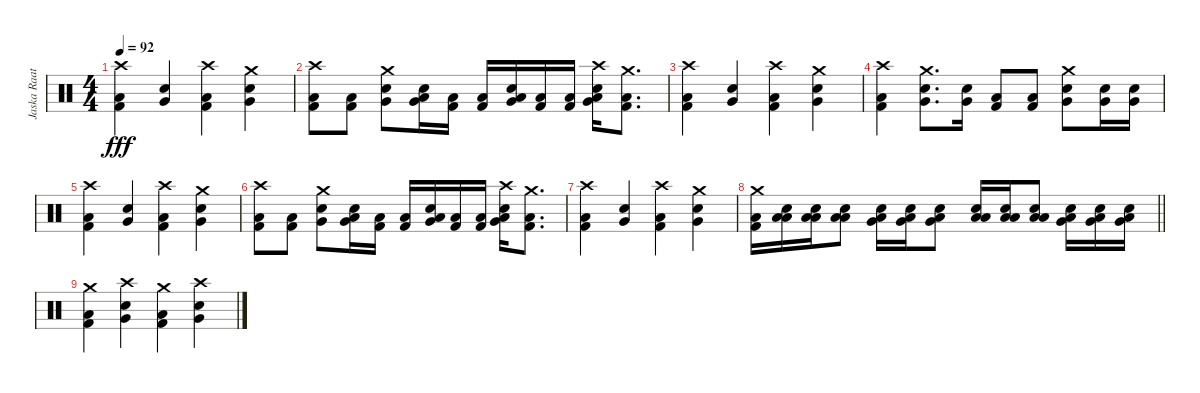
\track ("Jaska Raatikainen" "Jaska Raat") {instrument percussion}
\staff {score}
\articulation defaults
\ts (4 4)
\section ("" "")
\tempo 92
\clef neutral
\ks c
("Crash high (hit)" "Kick (hit) 2" "Low Floor Tom (hit)").4{dy fff} ("Very Low Tom (hit)" "Snare (hit) 2").4 ("Crash high (hit)" "Kick (hit) 2" "Low Floor Tom (hit)").4 ("Crash medium (hit)" "Very Low Tom (hit)" "Snare (hit) 2").4 |
("Crash high (hit)" "Kick (hit) 2" "Low Floor Tom (hit)").8 ("Kick (hit) 2" "Low Floor Tom (hit)").8 ("Crash medium (hit)" "Very Low Tom (hit)" "Snare (hit) 2").8 ("Very Low Tom (hit)" "Snare (hit) 2" "Low Floor Tom (hit)").16 ("Kick (hit) 2" "Low Floor Tom (hit)").16 ("Kick (hit) 2" "Low Floor Tom (hit)").16 ("Very Low Tom (hit)" "Snare (hit) 2" "Low Floor Tom (hit)").16 ("Kick (hit) 2" "Low Floor Tom (hit)").16 ("Kick (hit) 2" "Low Floor Tom (hit)").16 ("Crash high (hit)" "Very Low Tom (hit)" "Snare (hit) 2" "Low Floor Tom (hit)").16 ("Crash medium (hit)" "Kick (hit) 2" "Low Floor Tom (hit)").8{d} |
("Crash high (hit)" "Kick (hit) 2" "Low Floor Tom (hit)").4 ("Very Low Tom (hit)" "Snare (hit) 2").4 ("Crash high (hit)" "Kick (hit) 2" "Low Floor Tom (hit)").4 ("Crash medium (hit)" "Very Low Tom (hit)" "Snare (hit) 2").4 |
("Crash high (hit)" "Kick (hit) 2" "Low Floor Tom (hit)").4 ("Crash medium (hit)" "Very Low Tom (hit)" "Snare (hit) 2").8{d} ("Very Low Tom (hit)" "Snare (hit) 2").16 ("Kick (hit) 2" "Low Floor Tom (hit)").8 ("Kick (hit) 2" "Low Floor Tom (hit)").8 ("Crash medium (hit)" "Very Low Tom (hit)" "Snare (hit) 2").8 ("Very Low Tom (hit)" "Snare (hit) 2").16 ("Very Low Tom (hit)" "Snare (hit) 2").16 |
("Crash high (hit)" "Kick (hit) 2" "Low Floor Tom (hit)").4 ("Very Low Tom (hit)" "Snare (hit) 2").4 ("Crash high (hit)" "Kick (hit) 2" "Low Floor Tom (hit)").4 ("Crash medium (hit)" "Very Low Tom (hit)" "Snare (hit) 2").4 |
("Crash high (hit)" "Kick (hit) 2" "Low Floor Tom (hit)").8 ("Kick (hit) 2" "Low Floor Tom (hit)").8 ("Crash medium (hit)" "Very Low Tom (hit)" "Snare (hit) 2").8 ("Very Low Tom (hit)" "Snare (hit) 2" "Low Floor Tom (hit)").16 ("Kick (hit) 2" "Low Floor Tom (hit)").16 ("Kick (hit) 2" "Low Floor Tom (hit)").16 ("Very Low Tom (hit)" "Snare (hit) 2" "Low Floor Tom (hit)").16 ("Kick (hit) 2" "Low Floor Tom (hit)").16 ("Kick (hit) 2" "Low Floor Tom (hit)").16 ("Crash high (hit)" "Very Low Tom (hit)" "Snare (hit) 2" "Low Floor Tom (hit)").16 ("Crash medium (hit)" "Kick (hit) 2" "Low Floor Tom (hit)").8{d} |
("Crash high (hit)" "Kick (hit) 2" "Low Floor Tom (hit)").4 ("Very Low Tom (hit)" "Snare (hit) 2").4 ("Crash high (hit)" "Kick (hit) 2" "Low Floor Tom (hit)").4 ("Crash medium (hit)" "Very Low Tom (hit)" "Snare (hit) 2").4 |
\barLineRight lightlight
("Crash medium (hit)" "Kick (hit) 2" "Low Floor Tom (hit)").16 ("Low Tom (hit)" "Snare (hit) 2" "Low Floor Tom (hit)").16 ("Low Tom (hit)" "Snare (hit) 2" "Low Floor Tom (hit)").16 ("Low Tom (hit)" "Snare (hit) 2" "Low Floor Tom (hit)").8 ("Very Low Tom (hit)" "Snare (hit) 2" "Low Floor Tom (hit)").16 ("Very Low Tom (hit)" "Snare (hit) 2" "Low Floor Tom (hit)").16 ("Very Low Tom (hit)" "Snare (hit) 2" "Low Floor Tom (hit)").8 ("Low Tom (hit)" "Snare (hit) 2" "Low Floor Tom (hit)").16 ("Low Tom (hit)" "Snare (hit) 2" "Low Floor Tom (hit)").16 ("Low Tom (hit)" "Snare (hit) 2" "Low Floor Tom (hit)").8 ("Very Low Tom (hit)" "Snare (hit) 2" "Low Floor Tom (hit)").16 ("Very Low Tom (hit)" "Snare (hit) 2" "Low Floor Tom (hit)").16 ("Very Low Tom (hit)" "Snare (hit) 2" "Low Floor Tom (hit)").16 |
\section ("" "")
("Crash medium (hit)" "Kick (hit) 2" "Low Floor Tom (hit)").4 ("Crash high (hit)" "Very Low Tom (hit)" "Snare (hit) 2").4 ("Crash medium (hit)" "Kick (hit) 2" "Low Floor Tom (hit)").4 ("Crash high (hit)" "Very Low Tom (hit)" "Snare (hit) 2").4
